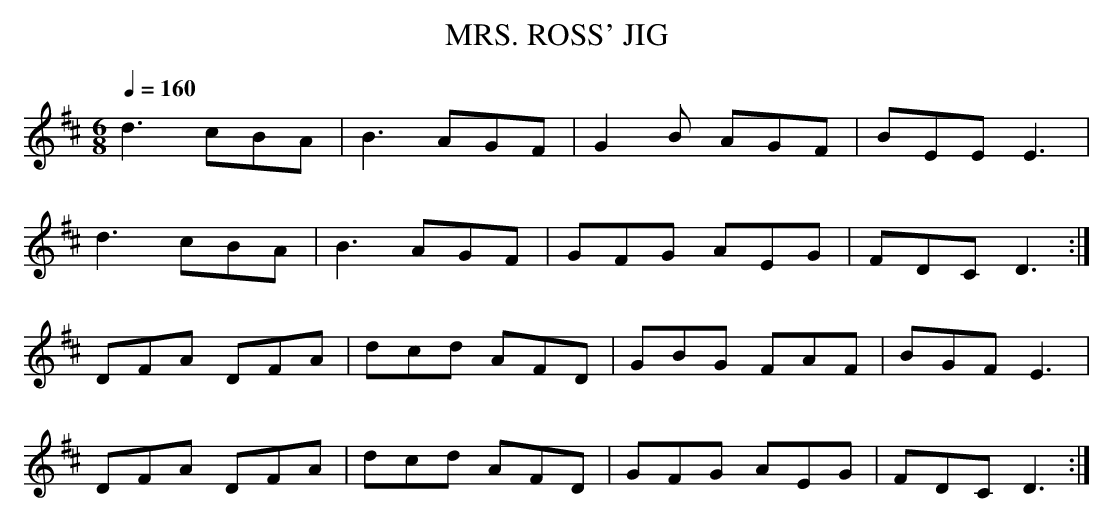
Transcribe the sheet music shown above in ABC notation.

X:1
T:MRS. ROSS' JIG
L:1/8
Q:1/4=160
M:6/8
K:D
d3 cBA|B3 AGF|G2B AGF|BEE E3|
d3 cBA|B3 AGF|GFG AEG|FDC D3 :|
DFA DFA|dcd AFD|GBG FAF|BGF E3|
DFA DFA|dcd AFD|GFG AEG|FDC D3 :|
